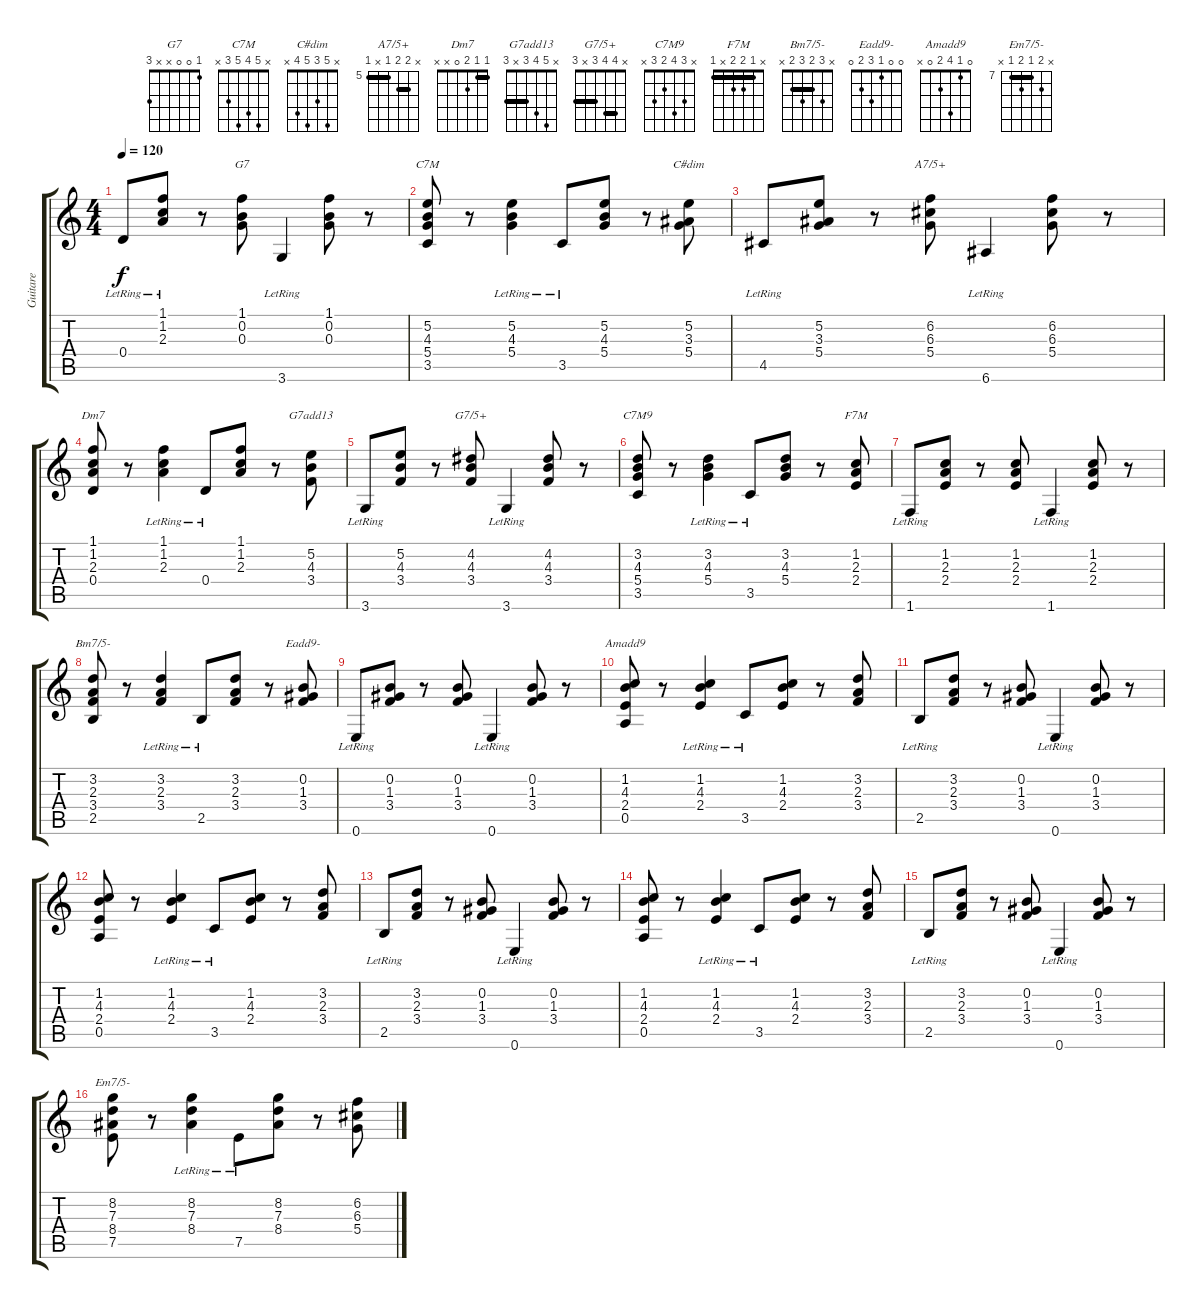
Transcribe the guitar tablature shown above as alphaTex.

\track ("Guitare" "Guitare") {instrument acousticguitarnylon}
\staff {score tabs}
\tuning (E4 B3 G3 D3 A2 E2) {hide}
\chord ("G7" 1 0 0 x x 3)
\chord ("C7M" x 5 4 5 3 x)
\chord ("C#dim" x 5 3 5 4 x)
\chord ("A7/5+" x 6 6 5 x 5) {firstfret 5 barre (5 6)}
\chord ("Dm7" 1 1 2 0 x x) {barre 1}
\chord ("G7add13" x 5 4 3 x 3) {barre 3}
\chord ("G7/5+" x 4 4 3 x 3) {barre (3 4)}
\chord ("C7M9" x 3 4 2 3 x)
\chord ("F7M" x 1 2 2 x 1) {barre 1}
\chord ("Bm7/5-" x 3 2 3 2 x) {barre 2}
\chord ("Eadd9-" 0 0 1 3 2 0)
\chord ("Amadd9" 0 1 4 2 0 x)
\chord ("Em7/5-" x 8 7 8 7 x) {firstfret 7 barre 7}
\ts (4 4)
\tempo 120
\clef g2
\ks c
0.4{lr}.8{dy f} (1.1{lr} 1.2{lr} 2.3{lr}).8 r.8 (1.1 0.2 0.3).8{ch "G7"} 3.6{lr}.4 (1.1 0.2 0.3).8 r.8 |
(5.2 4.3 5.4 3.5).8{ch "C7M"} r.8 (5.2{lr} 4.3{lr} 5.4{lr}).4 3.5{lr}.8 (5.2 4.3 5.4).8 r.8 (5.2 3.3 5.4).8{ch "C#dim"} |
4.5{lr}.8 (5.2 3.3 5.4).8 r.8 (6.2 6.3 5.4).8{ch "A7/5+"} 6.6{lr}.4 (6.2 6.3 5.4).8 r.8 |
(1.1 1.2 2.3 0.4).8{ch "Dm7"} r.8 (1.1{lr} 1.2{lr} 2.3{lr}).4 0.4{lr}.8 (1.1 1.2 2.3).8 r.8 (5.2 4.3 3.4).8{ch "G7add13"} |
3.6{lr}.8 (5.2 4.3 3.4).8 r.8 (4.2 4.3 3.4).8{ch "G7/5+"} 3.6{lr}.4 (4.2 4.3 3.4).8 r.8 |
(3.2 4.3 5.4 3.5).8{ch "C7M9"} r.8 (3.2{lr} 4.3{lr} 5.4{lr}).4 3.5{lr}.8 (3.2 4.3 5.4).8 r.8 (1.2 2.3 2.4).8{ch "F7M"} |
1.6{lr}.8 (1.2 2.3 2.4).8 r.8 (1.2 2.3 2.4).8 1.6{lr}.4 (1.2 2.3 2.4).8 r.8 |
(3.2 2.3 3.4 2.5).8{ch "Bm7/5-"} r.8 (3.2 2.3 3.4{lr}).4 2.5{lr}.8 (3.2 2.3 3.4).8 r.8 (0.2 1.3 3.4).8{ch "Eadd9-"} |
0.6{lr}.8 (0.2 1.3 3.4).8 r.8 (0.2 1.3 3.4).8 0.6{lr}.4 (0.2 1.3 3.4).8 r.8 |
(1.2 4.3 2.4 0.5).8{ch "Amadd9"} r.8 (1.2 4.3{lr} 2.4).4 3.5{lr}.8 (1.2 4.3 2.4).8 r.8 (3.2 2.3 3.4).8 |
2.5{lr}.8 (3.2 2.3 3.4).8 r.8 (0.2 1.3 3.4).8 0.6{lr}.4 (0.2 1.3 3.4).8 r.8 |
(1.2 4.3 2.4 0.5).8 r.8 (1.2{lr} 4.3{lr} 2.4{lr}).4 3.5{lr}.8 (1.2 4.3 2.4).8 r.8 (3.2 2.3 3.4).8 |
2.5{lr}.8 (3.2 2.3 3.4).8 r.8 (0.2 1.3 3.4).8 0.6{lr}.4 (0.2 1.3 3.4).8 r.8 |
(1.2 4.3 2.4 0.5).8 r.8 (1.2{lr} 4.3{lr} 2.4{lr}).4 3.5{lr}.8 (1.2 4.3 2.4).8 r.8 (3.2 2.3 3.4).8 |
2.5{lr}.8 (3.2 2.3 3.4).8 r.8 (0.2 1.3 3.4).8 0.6{lr}.4 (0.2 1.3 3.4).8 r.8 |
(8.2 7.3 8.4 7.5).8{ch "Em7/5-"} r.8 (8.2{lr} 7.3{lr} 8.4{lr}).4 7.5{lr}.8 (8.2 7.3 8.4).8 r.8 (6.2 6.3 5.4).8
